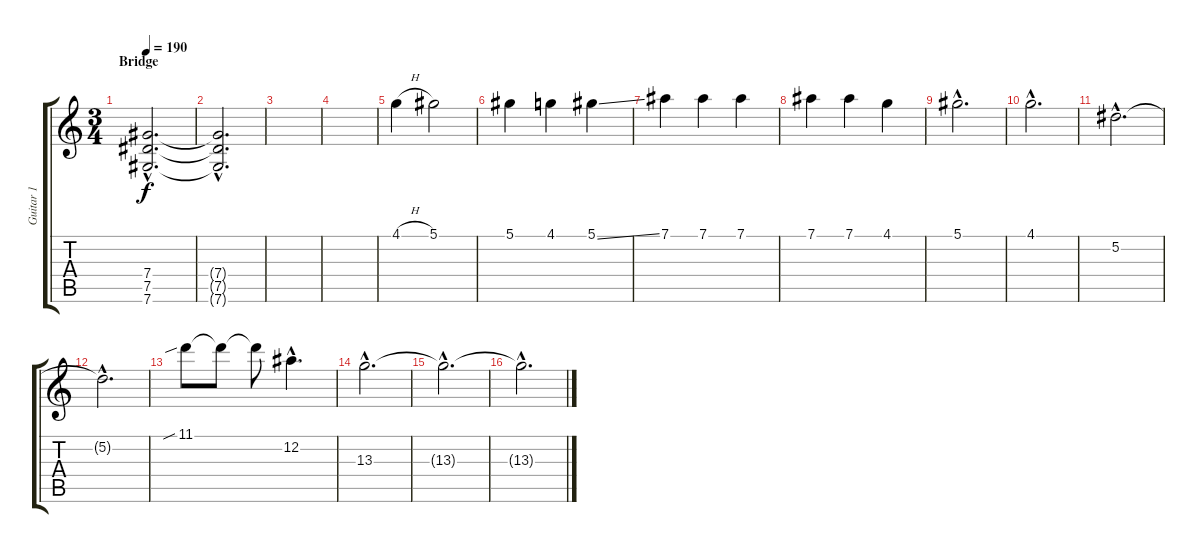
\track ("Guitar 1" "Guitar 1") {instrument electricguitarclean}
\staff {score tabs}
\tuning (Eb4 Bb3 Gb3 Db3 Ab2 Db2) {hide}
\ts (3 4)
\section ("" "Bridge")
\tempo 190
\clef g2
\ks c
(7.4{hac t} 7.5{hac t} 7.6{hac t}).2{d dy f volume 7} |
(7.4{hac t} 7.5{hac t} 7.6{hac t}).2{d} |
|
|
4.1{h}.4{volume 12 instrument distortionguitar} 5.1.2 |
5.1.4 4.1.4 5.1{ss}.4 |
7.1.4 7.1.4 7.1.4 |
7.1.4 7.1.4 4.1.4 |
5.1{hac}.2{d} |
4.1{hac}.2{d} |
5.2{hac}.2{d} |
5.2{hac t}.2{d} |
11.1{sib}.8 11.1{t}.8 11.1{t}.8 12.2{hac}.4{d} |
13.3{hac}.2{d} |
13.3{hac t}.2{d} |
13.3{hac t}.2{d}
